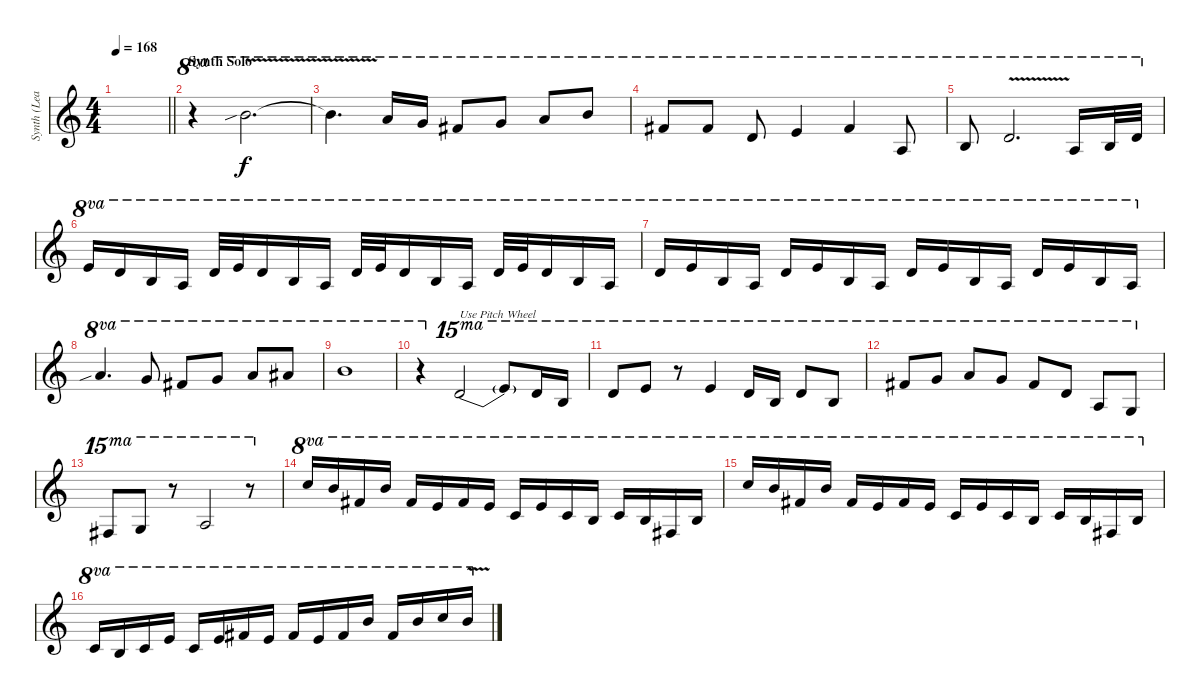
\track ("Synth (Lead)" "Synth (Lea") {instrument lead2sawtooth}
\staff {score}
\tuning (E4 B3 G3 D3 A2 E2) {hide}
\ts (4 4)
\tempo 168
\clef g2
\barLineRight lightlight
\ks c
|
\section ("" "Synth Solo")
r.4{ot 8va} 19.1{v sib}.2{d ot 8va} |
19.1{t}.4{d ot 8va} 17.1.16{ot 8va} 20.2.16{ot 8va} 19.2.8{ot 8va} 20.2.8{ot 8va} 17.1.8{ot 8va} 19.1.8{ot 8va} |
19.2.8{ot 8va} 19.2.8{ot 8va} 19.3.8{ot 8va} 17.2.4{ot 8va} 19.2.4{ot 8va} 19.4.8{ot 8va} |
16.3.8{ot 8va} 19.3{v}.2{d ot 8va} 14.3.16{ot 8va} 12.2.32{ot 8va} 15.2.32{ot 8va} |
12.1.16{ot 8va} 15.2.16{ot 8va} 12.2.16{ot 8va} 14.3.16{ot 8va} 15.2.32{ot 8va} 12.1.32{ot 8va} 15.2.16{ot 8va} 12.2.16{ot 8va} 14.3.16{ot 8va} 15.2.32{ot 8va} 12.1.32{ot 8va} 15.2.16{ot 8va} 12.2.16{ot 8va} 14.3.16{ot 8va} 15.2.32{ot 8va} 12.1.32{ot 8va} 15.2.16{ot 8va} 12.2.16{ot 8va} 14.3.16{ot 8va} |
15.2.16{ot 8va} 12.1.16{ot 8va} 12.2.16{ot 8va} 14.3.16{ot 8va} 15.2.16{ot 8va} 12.1.16{ot 8va} 12.2.16{ot 8va} 14.3.16{ot 8va} 15.2.16{ot 8va} 12.1.16{ot 8va} 12.2.16{ot 8va} 14.3.16{ot 8va} 15.2.16{ot 8va} 12.1.16{ot 8va} 12.2.16{ot 8va} 14.3.16{ot 8va} |
17.1{sib}.4{d ot 8va} 15.1.8{ot 8va} 14.1.8{ot 8va} 15.1.8{ot 8va} 17.1.8{ot 8va} 18.1.8{ot 8va} |
19.1.1{ot 8va} |
r.4{ot 8va} 22.1{be (bend 0 0 60 4)}.2{ot 15ma txt "Use Pitch Wheel"} 22.1{t}.8{ot 15ma} 22.1.16{ot 15ma} 19.1.16{ot 15ma} |
22.1.8{ot 15ma} 24.1.8{ot 15ma} r.8{ot 15ma} 24.1.4{ot 15ma} 22.1.16{ot 15ma} 19.1.16{ot 15ma} 22.1.8{ot 15ma} 19.1.8{ot 15ma} |
26.1.8{ot 15ma} 27.1.8{ot 15ma} 29.1.8{ot 15ma} 27.1.8{ot 15ma} 26.1.8{ot 15ma} 22.1.8{ot 15ma} 17.1.8{ot 15ma} 15.1.8{ot 15ma} |
14.1.8{ot 15ma} 15.1.8{ot 15ma} r.8{ot 15ma} 17.1.2{ot 15ma} r.8{ot 15ma} |
20.1.16{ot 8va} 19.1.16{ot 8va} 19.2.16{ot 8va} 19.1.16{ot 8va} 19.2.16{ot 8va} 17.2.16{ot 8va} 19.2.16{ot 8va} 17.2.16{ot 8va} 17.3.16{ot 8va} 17.2.16{ot 8va} 17.3.16{ot 8va} 16.3.16{ot 8va} 17.3.16{ot 8va} 16.3.16{ot 8va} 16.4.16{ot 8va} 16.3.16{ot 8va} |
20.1.16{ot 8va} 19.1.16{ot 8va} 19.2.16{ot 8va} 19.1.16{ot 8va} 19.2.16{ot 8va} 17.2.16{ot 8va} 19.2.16{ot 8va} 17.2.16{ot 8va} 17.3.16{ot 8va} 17.2.16{ot 8va} 17.3.16{ot 8va} 16.3.16{ot 8va} 17.3.16{ot 8va} 16.3.16{ot 8va} 16.4.16{ot 8va} 16.3.16{ot 8va} |
13.2.16{ot 8va} 12.2.16{ot 8va} 13.2.16{ot 8va} 12.1.16{ot 8va} 13.2.16{ot 8va} 12.1.16{ot 8va} 14.1.16{ot 8va} 12.1.16{ot 8va} 14.1.16{ot 8va} 12.1.16{ot 8va} 14.1.16{ot 8va} 19.1.16{ot 8va} 19.2.16{ot 8va} 19.1.16{ot 8va} 20.1.16{ot 8va} 19.1{v}.16{ot 8va}
